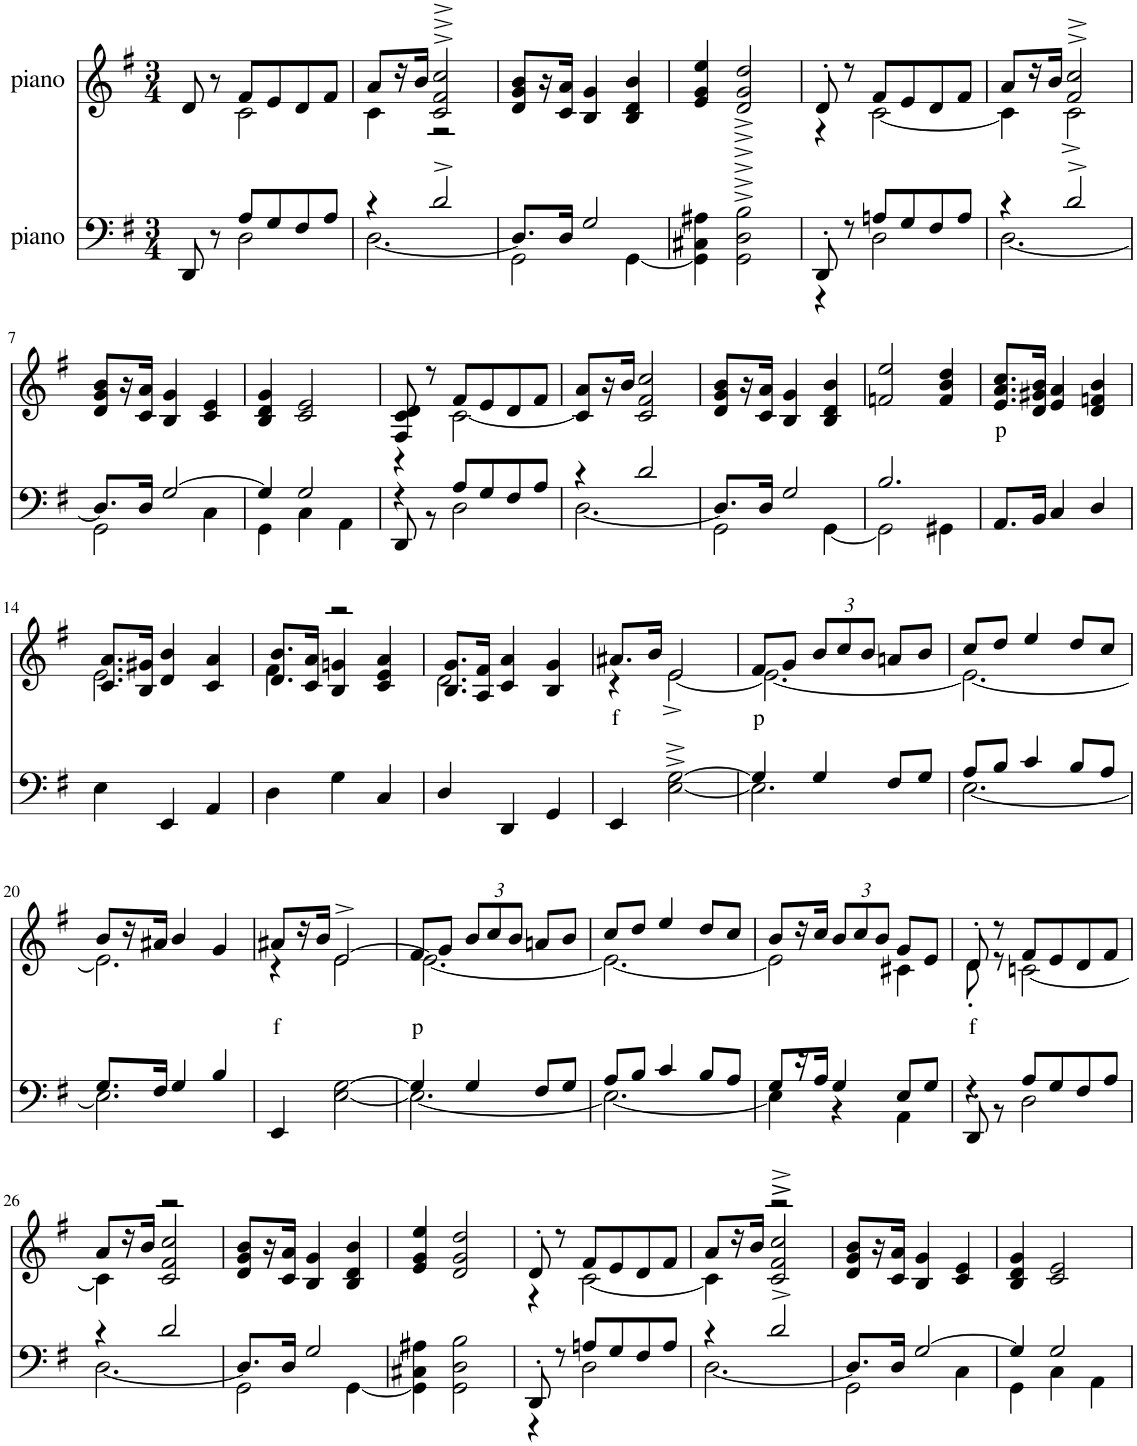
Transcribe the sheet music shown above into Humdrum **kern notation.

**kern	**kern	**text
*part2	*part1	*part1
*staff2	*staff1	*staff1
*I"piano	*I"piano	*
*I'Pno	*I'Pno	*
*clefF4	*clefG2	*
*k[f#]	*k[f#]	*
*G:	*G:	*
*M3/4	*M3/4	*
=1	=1	=1
*^	*^	*
8DD/	4ryy	8d/	4ryy	.
8r	.	8r	.	.
8A/L	2D\	8f#/L	2c\	.
8G/	.	8e/	.	.
8F#/	.	8d/	.	.
8A/J	.	8f#/J	.	.
=2	=2	=2	=2	=2
4r	[2.D\	8a/L	4c\	.
.	.	16r	.	.
.	.	16b/JJ	.	.
2d^/	.	2c/^ 2f#/^ 2cc/^	2r	.
*	*	*v	*v	*
=3	=3	=3	=3
8.D/L]	2GG\	8d/ 8g/ 8b/L	.
.	.	16r	.
16D/Jk	.	16c/ 16a/JJ	.
2G/	.	4B/ 4g/	.
.	[4GG\	4B/ 4d/ 4b/	.
*v	*v	*	*
=4	=4	=4
4GG\] 4C#X\ 4A#X\	4e/ 4g/ 4ee/	.
2GG\^ 2D\^ 2B\^	2d/^ 2g/^ 2dd/^	.
=5	=5	=5
*^	*^	*
8DD'/	4r	8d'/	4r	.
8r	.	8r	.	.
8An/L	2D\	8f#/L	[2c\	.
8G/	.	8e/	.	.
8F#/	.	8d/	.	.
8A/J	.	8f#/J	.	.
=6	=6	=6	=6	=6
4r	[2.D\	8a/L	4c\]	.
.	.	16r	.	.
.	.	16b/JJ	.	.
2d^/	.	2f#/^ 2cc/^	2c^\	.
*	*	*v	*v	*
!!LO:LB:g=z
=7	=7	=7	=7
8.D/L]	2GG\	8d/ 8g/ 8b/L	.
.	.	16r	.
16D/Jk	.	16c/ 16a/JJ	.
[2G/	.	4B/ 4g/	.
.	4C\	4c/ 4e/	.
=8	=8	=8	=8
4G/]	4GG\	4B/ 4d/ 4g/	.
2G/	4C\	2c/ 2e/	.
.	4AA\	.	.
=9	=9	=9	=9
*	*	*^	*
4r	8DD/	8F#/ 8c/ 8d/	4r	.
.	8r	8r	.	.
2D\	8A/L	8f#/L	[2c\	.
.	8G/	8e/	.	.
.	8F#/	8d/	.	.
.	8A/J	8f#/J	.	.
*	*	*v	*v	*
=10	=10	=10	=10
4r	[2.D\	8c/] 8a/L	.
.	.	16r	.
.	.	16b/JJ	.
2d/	.	2c/ 2f#/ 2cc/	.
=11	=11	=11	=11
8.D/L]	2GG\	8d/ 8g/ 8b/L	.
.	.	16r	.
16D/Jk	.	16c/ 16a/JJ	.
2G/	.	4B/ 4g/	.
.	[4GG\	4B/ 4d/ 4b/	.
=12	=12	=12	=12
2.B/	2GG\]	2fn/ 2ee/	.
.	4GG#X\	4f/ 4b/ 4dd/	.
=13	=13	=13	=13
!	!	!	!LO:LY:b
*v	*v	*	*
8.AA/L	8.e/ 8.a/ 8.cc/L	p
16BB/Jk	16d/ 16g#X/ 16b/Jk	.
4C/	4e/ 4a/	.
4D/	4d/ 4fn/ 4b/	.
!!LO:LB:g=z
=14	=14	=14
*	*^	*
4E\	8.c/ 8.a/L	2.e\	.
.	16B/ 16g#X/Jk	.	.
4EE/	4d/ 4b/	.	.
4AA/	4c/ 4a/	.	.
=15	=15	=15	=15
4D\	8.d/ 8.b/L	4f#\	.
.	16c/ 16a/Jk	.	.
4G\	2r	4B/ 4gn/	.
4C/	.	4c/ 4e/ 4a/	.
=16	=16	=16	=16
4D/	8.B/ 8.g/L	2.d\	.
.	16A/ 16f#/Jk	.	.
4DD/	4c/ 4a/	.	.
4GG/	4B/ 4g/	.	.
=17	=17	=17	=17
!	!	!	!LO:LY:b
4EE/	8.a#X/L	4r	f
.	16b/Jk	.	.
[2E\^ [2G\^	2e/	[2e^\	.
=18	=18	=18	=18
*^	*	*	*
!	!	!	!	!LO:LY:b
4G/]	2.E\]	8f#/L	2.e\_	p
.	.	8g/J	.	.
*	*	*Xbrackettup	*	*
4G/	.	12b/L	.	.
.	.	12cc/	.	.
.	.	12b/J	.	.
8F#/L	.	8an/L	.	.
8G/J	.	8b/J	.	.
=19	=19	=19	=19	=19
8A/L	[2.E\	8cc/L	2.e\_	.
8B/J	.	8dd/J	.	.
4c/	.	4ee/	.	.
8B/L	.	8dd/L	.	.
8A/J	.	8cc/J	.	.
!!LO:LB:g=z	!!
=20	=20	=20	=20	=20
8.G/L	2.E\]	8b/L	2.e\]	.
.	.	16r	.	.
16F#/Jk	.	16a#X/JJ	.	.
4G/	.	4b/	.	.
4B/	.	4g/	.	.
*v	*v	*	*	*
=21	=21	=21	=21
!	!	!	!LO:LY:b
4EE/	8a#X/L	4r	f
.	16r	.	.
.	16b/JJ	.	.
[2E\ [2G\	[2e^/	2e\	.
=22	=22	=22	=22
*^	*	*	*
!	!	!	!	!LO:LY:b
4G/]	2.E\_	8f#/L	2.e\_	p
.	.	8g/J	.	.
4G/	.	12b/L	.	.
.	.	12cc/	.	.
.	.	12b/J	.	.
8F#/L	.	8an/L	.	.
8G/J	.	8b/J	.	.
=23	=23	=23	=23	=23
8A/L	2.E\_	8cc/L	2.e\_	.
8B/J	.	8dd/J	.	.
4c/	.	4ee/	.	.
8B/L	.	8dd/L	.	.
8A/J	.	8cc/J	.	.
=24	=24	=24	=24	=24
8G/L	4E\]	8b/L	2e\]	.
16r	.	16r	.	.
16A/JJ	.	16cc/JJ	.	.
4G/	4r	12b/L	.	.
.	.	12cc/	.	.
.	.	12b/J	.	.
8E/L	4AA\	8g/L	4c#X\	.
8G/J	.	8e/J	.	.
=25	=25	=25	=25	=25
!	!	!	!	!LO:LY:b
4r	8DD'/	8d'/	8d'\	f
.	8r	8r	8r	.
2D\	8A/L	8f#/L	[2cn\	.
.	8G/	8e/	.	.
.	8F#/	8d/	.	.
.	8A/J	8f#/J	.	.
!!LO:LB:g=z	!!
=26	=26	=26	=26	=26
4r	[2.D\	8a/L	4c\]	.
.	.	16r	.	.
.	.	16b/JJ	.	.
2d/	.	2r	2c/ 2f#/ 2cc/	.
*	*	*v	*v	*
=27	=27	=27	=27
8.D/L]	2GG\	8d/ 8g/ 8b/L	.
.	.	16r	.
16D/Jk	.	16c/ 16a/JJ	.
2G/	.	4B/ 4g/	.
.	[4GG\	4B/ 4d/ 4b/	.
*v	*v	*	*
=28	=28	=28
4GG\] 4C#X\ 4A#X\	4e/ 4g/ 4ee/	.
2GG\ 2D\ 2B\	2d/ 2g/ 2dd/	.
=29	=29	=29
*^	*^	*
8DD'/	4r	8d'/	4r	.
8r	.	8r	.	.
8An/L	2D\	8f#/L	[2c\	.
8G/	.	8e/	.	.
8F#/	.	8d/	.	.
8A/J	.	8f#/J	.	.
=30	=30	=30	=30	=30
4r	[2.D\	8a/L	4c\]	.
.	.	16r	.	.
.	.	16b/JJ	.	.
2d^/	.	2r	2c/^ 2f#/^ 2cc/^	.
*	*	*v	*v	*
=31	=31	=31	=31
8.D/L]	2GG\	8d/ 8g/ 8b/L	.
.	.	16r	.
16D/Jk	.	16c/ 16a/JJ	.
[2G/	.	4B/ 4g/	.
.	4C\	4c/ 4e/	.
=32	=32	=32	=32
4G/]	4GG\	4B/ 4d/ 4g/	.
2G/	4C\	2c/ 2e/	.
.	4AA\	.	.
*v	*v	*	*
=	=	=
*-	*-	*-
